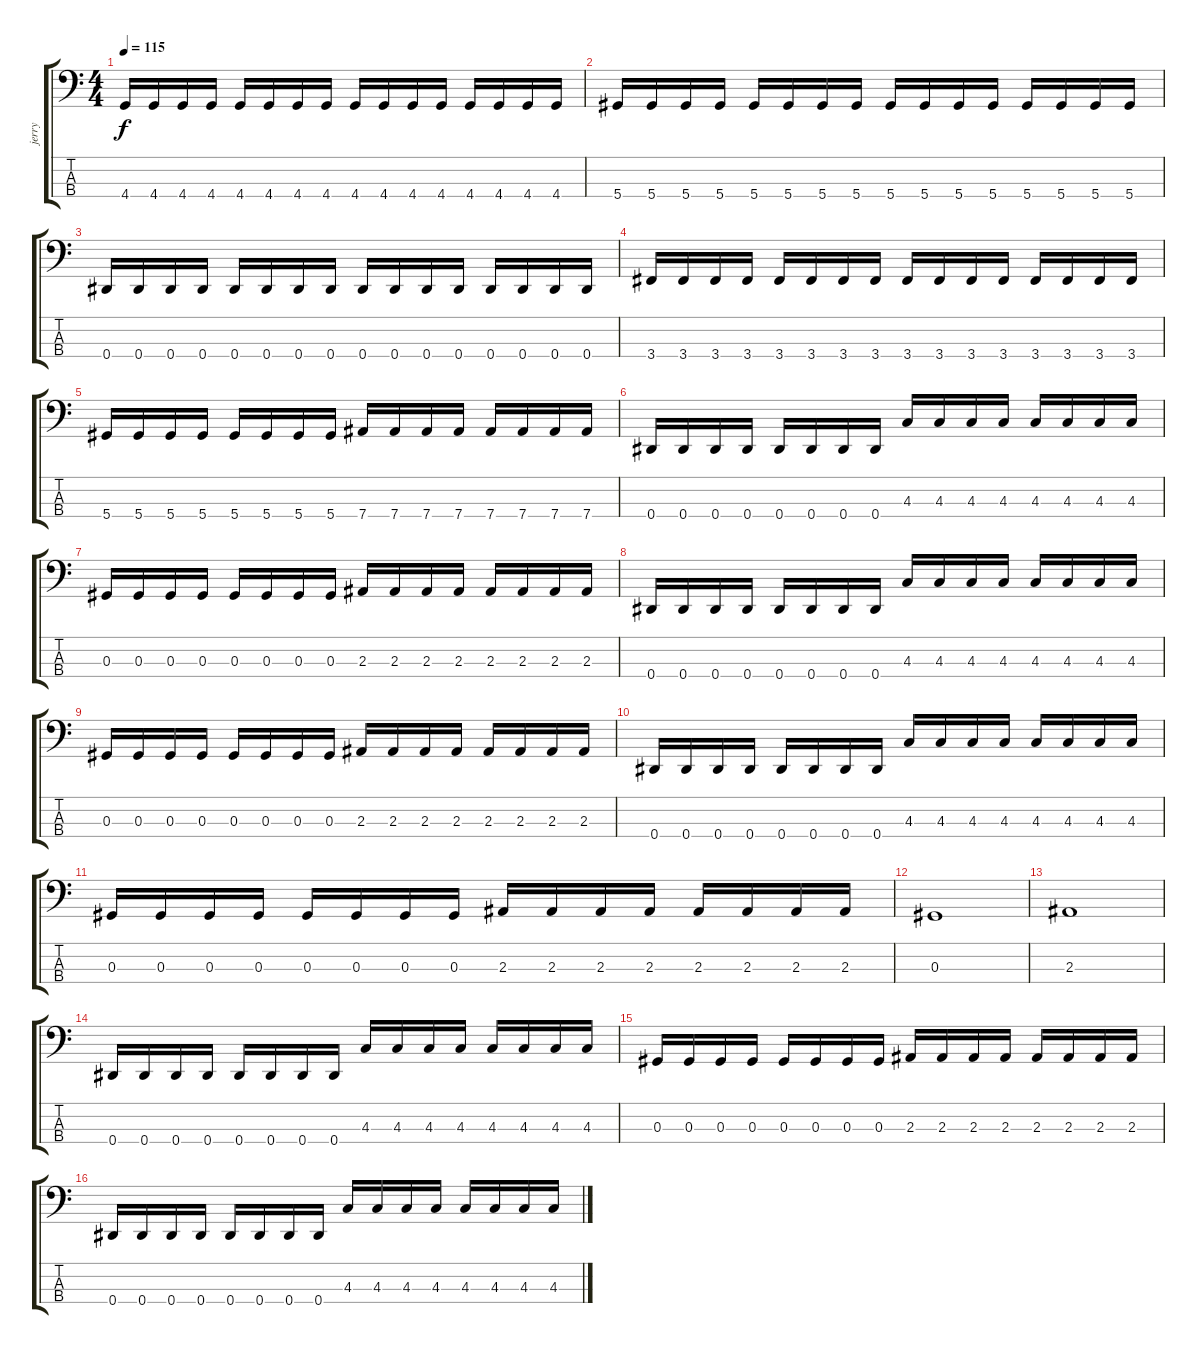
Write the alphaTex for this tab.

\track ("jerry" "jerry") {instrument electricbassfinger}
\staff {score tabs}
\tuning (Gb2 Db2 Ab1 Eb1) {hide}
\ts (4 4)
\tempo 115
\clef f4
\ks c
4.4.16{dy f} 4.4.16 4.4.16 4.4.16 4.4.16 4.4.16 4.4.16 4.4.16 4.4.16 4.4.16 4.4.16 4.4.16 4.4.16 4.4.16 4.4.16 4.4.16 |
5.4.16 5.4.16 5.4.16 5.4.16 5.4.16 5.4.16 5.4.16 5.4.16 5.4.16 5.4.16 5.4.16 5.4.16 5.4.16 5.4.16 5.4.16 5.4.16 |
0.4.16 0.4.16 0.4.16 0.4.16 0.4.16 0.4.16 0.4.16 0.4.16 0.4.16 0.4.16 0.4.16 0.4.16 0.4.16 0.4.16 0.4.16 0.4.16 |
3.4.16 3.4.16 3.4.16 3.4.16 3.4.16 3.4.16 3.4.16 3.4.16 3.4.16 3.4.16 3.4.16 3.4.16 3.4.16 3.4.16 3.4.16 3.4.16 |
5.4.16 5.4.16 5.4.16 5.4.16 5.4.16 5.4.16 5.4.16 5.4.16 7.4.16 7.4.16 7.4.16 7.4.16 7.4.16 7.4.16 7.4.16 7.4.16 |
0.4.16 0.4.16 0.4.16 0.4.16 0.4.16 0.4.16 0.4.16 0.4.16 4.3.16 4.3.16 4.3.16 4.3.16 4.3.16 4.3.16 4.3.16 4.3.16 |
0.3.16 0.3.16 0.3.16 0.3.16 0.3.16 0.3.16 0.3.16 0.3.16 2.3.16 2.3.16 2.3.16 2.3.16 2.3.16 2.3.16 2.3.16 2.3.16 |
0.4.16 0.4.16 0.4.16 0.4.16 0.4.16 0.4.16 0.4.16 0.4.16 4.3.16 4.3.16 4.3.16 4.3.16 4.3.16 4.3.16 4.3.16 4.3.16 |
0.3.16 0.3.16 0.3.16 0.3.16 0.3.16 0.3.16 0.3.16 0.3.16 2.3.16 2.3.16 2.3.16 2.3.16 2.3.16 2.3.16 2.3.16 2.3.16 |
0.4.16 0.4.16 0.4.16 0.4.16 0.4.16 0.4.16 0.4.16 0.4.16 4.3.16 4.3.16 4.3.16 4.3.16 4.3.16 4.3.16 4.3.16 4.3.16 |
0.3.16 0.3.16 0.3.16 0.3.16 0.3.16 0.3.16 0.3.16 0.3.16 2.3.16 2.3.16 2.3.16 2.3.16 2.3.16 2.3.16 2.3.16 2.3.16 |
0.3.1 |
2.3.1 |
0.4.16 0.4.16 0.4.16 0.4.16 0.4.16 0.4.16 0.4.16 0.4.16 4.3.16 4.3.16 4.3.16 4.3.16 4.3.16 4.3.16 4.3.16 4.3.16 |
0.3.16 0.3.16 0.3.16 0.3.16 0.3.16 0.3.16 0.3.16 0.3.16 2.3.16 2.3.16 2.3.16 2.3.16 2.3.16 2.3.16 2.3.16 2.3.16 |
0.4.16 0.4.16 0.4.16 0.4.16 0.4.16 0.4.16 0.4.16 0.4.16 4.3.16 4.3.16 4.3.16 4.3.16 4.3.16 4.3.16 4.3.16 4.3.16
